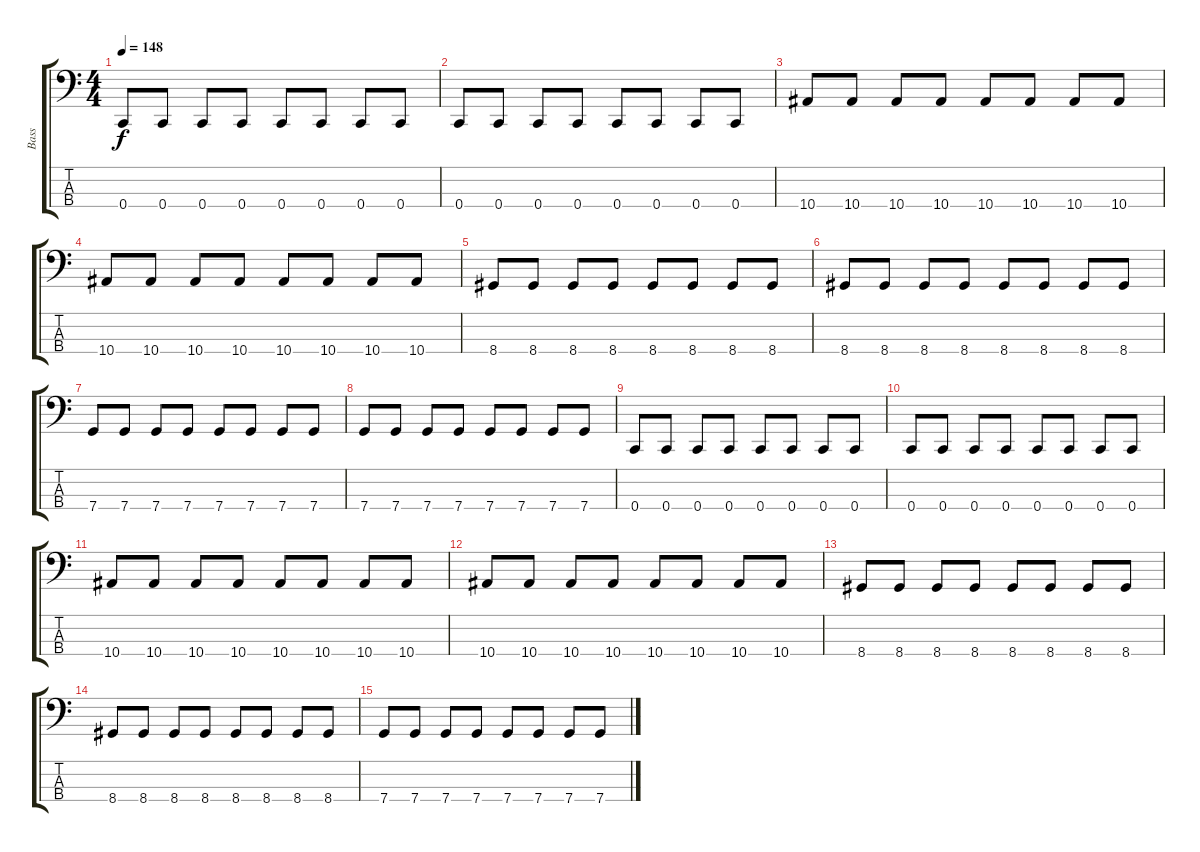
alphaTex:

\track ("Bass" "Bass") {instrument electricbasspick}
\staff {score tabs}
\tuning (F2 C2 G1 C1) {hide}
\ts (4 4)
\tempo 148
\clef f4
\ks c
0.4.8{dy f} 0.4.8 0.4.8 0.4.8 0.4.8 0.4.8 0.4.8 0.4.8 |
0.4.8 0.4.8 0.4.8 0.4.8 0.4.8 0.4.8 0.4.8 0.4.8 |
10.4.8 10.4.8 10.4.8 10.4.8 10.4.8 10.4.8 10.4.8 10.4.8 |
10.4.8 10.4.8 10.4.8 10.4.8 10.4.8 10.4.8 10.4.8 10.4.8 |
8.4.8 8.4.8 8.4.8 8.4.8 8.4.8 8.4.8 8.4.8 8.4.8 |
8.4.8 8.4.8 8.4.8 8.4.8 8.4.8 8.4.8 8.4.8 8.4.8 |
7.4.8 7.4.8 7.4.8 7.4.8 7.4.8 7.4.8 7.4.8 7.4.8 |
7.4.8 7.4.8 7.4.8 7.4.8 7.4.8 7.4.8 7.4.8 7.4.8 |
0.4.8 0.4.8 0.4.8 0.4.8 0.4.8 0.4.8 0.4.8 0.4.8 |
0.4.8 0.4.8 0.4.8 0.4.8 0.4.8 0.4.8 0.4.8 0.4.8 |
10.4.8 10.4.8 10.4.8 10.4.8 10.4.8 10.4.8 10.4.8 10.4.8 |
10.4.8 10.4.8 10.4.8 10.4.8 10.4.8 10.4.8 10.4.8 10.4.8 |
8.4.8 8.4.8 8.4.8 8.4.8 8.4.8 8.4.8 8.4.8 8.4.8 |
8.4.8 8.4.8 8.4.8 8.4.8 8.4.8 8.4.8 8.4.8 8.4.8 |
7.4.8 7.4.8 7.4.8 7.4.8 7.4.8 7.4.8 7.4.8 7.4.8
